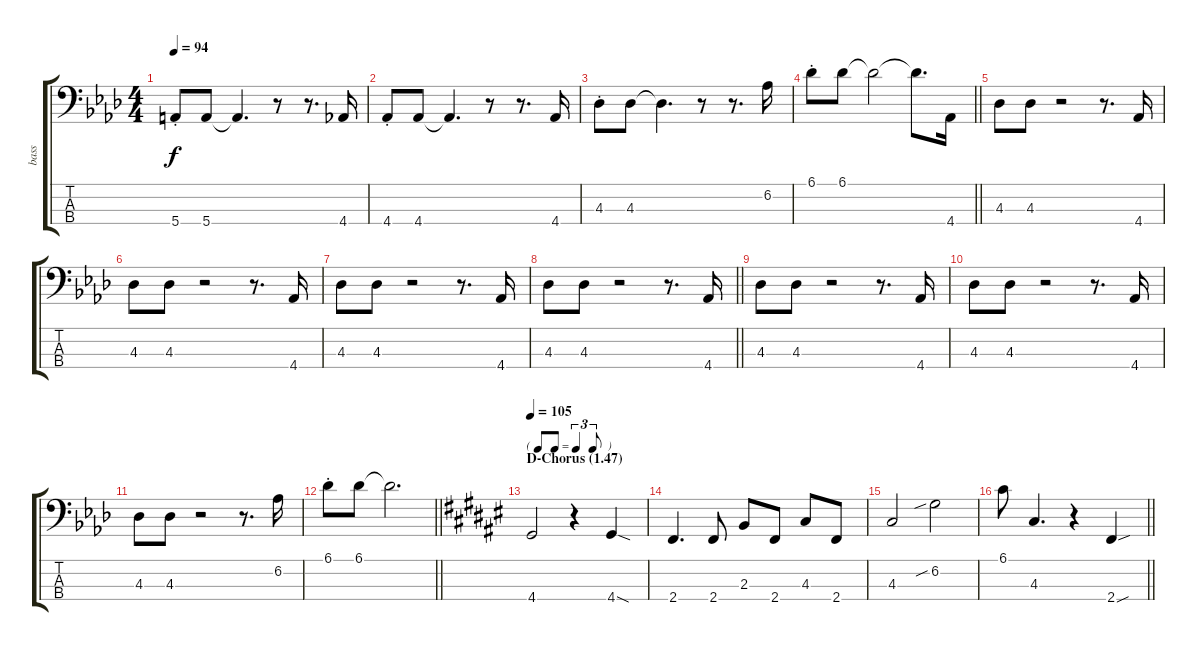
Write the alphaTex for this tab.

\track ("bass" "bass") {instrument electricbassfinger}
\staff {score tabs}
\tuning (G2 D2 A1 E1) {hide}
\ts (4 4)
\tempo 94
\clef f4
\ks ab
5.4{st}.8{dy f} 5.4.8 5.4{t}.4{d} r.8 r.8{d} 4.4.16 |
4.4{st}.8 4.4.8 4.4{t}.4{d} r.8 r.8{d} 4.4.16 |
4.3{st}.8 4.3.8 4.3{t}.4{d} r.8 r.8{d} 6.2.16 |
\barLineRight lightlight
6.1{st}.8 6.1.8 6.1{t}.2 6.1{t}.8{d} 4.4.16 |
4.3.8 4.3.8 r.2 r.8{d} 4.4.16 |
4.3.8 4.3.8 r.2 r.8{d} 4.4.16 |
4.3.8 4.3.8 r.2 r.8{d} 4.4.16 |
\barLineRight lightlight
4.3.8 4.3.8 r.2 r.8{d} 4.4.16 |
4.3.8 4.3.8 r.2 r.8{d} 4.4.16 |
4.3.8 4.3.8 r.2 r.8{d} 4.4.16 |
4.3.8 4.3.8 r.2 r.8{d} 6.2.16 |
\barLineRight lightlight
6.1{st}.8 6.1.8 6.1{t}.2{d} |
\tf triplet8th
\section ("" "D-Chorus (1.47)")
\tempo 105
\ks f#
4.4.2 r.4 4.4{sod}.4 |
\ks d#minor
2.4.4{d} 2.4.8 2.3.8 2.4.8 4.3.8 2.4.8 |
4.3.2 6.2{sib}.2 |
\barLineRight lightlight
6.1.8 4.3.4{d} r.4 2.4{sou}.4
